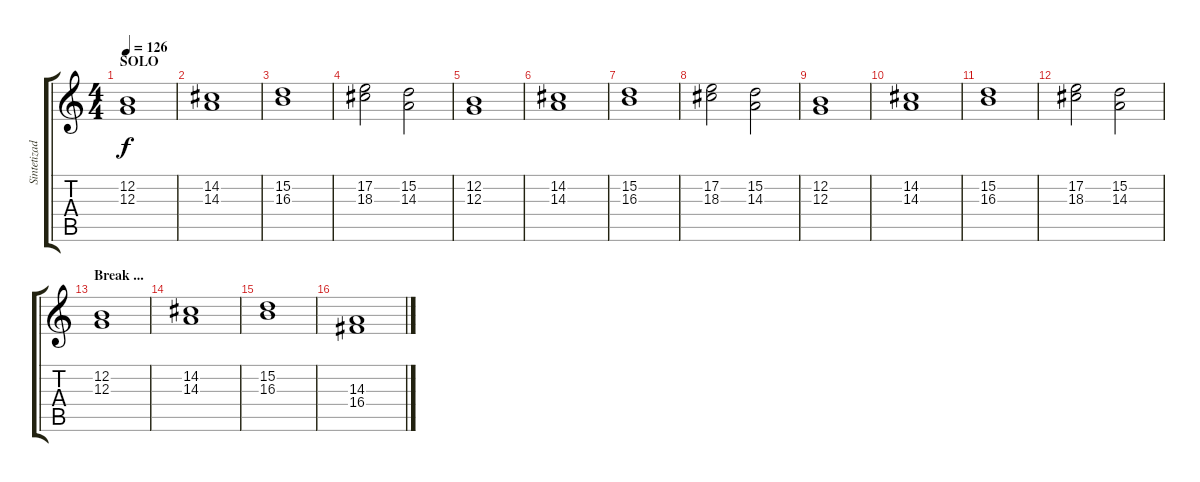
\track ("Sintetizador 3" "Sintetizad") {instrument stringensemble1}
\staff {score tabs}
\tuning (E4 B3 G3 D3 A2 E2) {hide}
\ts (4 4)
\section ("" "SOLO")
\tempo 126
\clef g2
\ks c
(12.2 12.3).1{dy f volume 12} |
(14.2 14.3).1 |
(15.2 16.3).1 |
(17.2 18.3).2 (15.2 14.3).2 |
(12.2 12.3).1 |
(14.2 14.3).1 |
(15.2 16.3).1 |
(17.2 18.3).2 (15.2 14.3).2 |
(12.2 12.3).1 |
(14.2 14.3).1 |
(15.2 16.3).1 |
(17.2 18.3).2 (15.2 14.3).2 |
\section ("" "Break ...")
(12.2 12.3).1{volume 12 balance 8 instrument stringensemble1} |
(14.2 14.3).1 |
(15.2 16.3).1 |
(14.3 16.4).1
